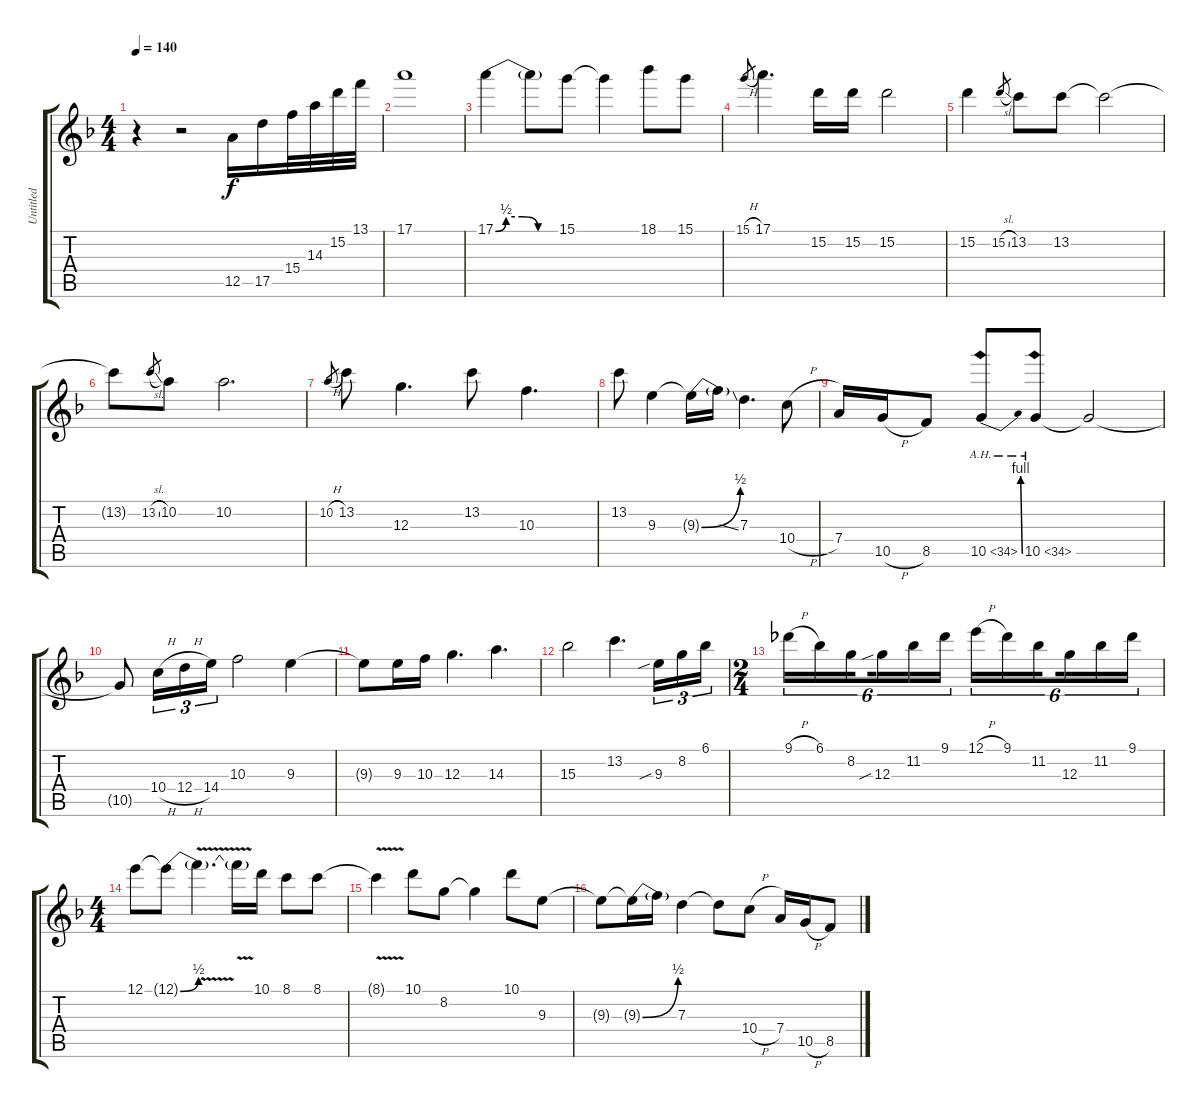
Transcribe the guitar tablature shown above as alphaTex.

\track ("Untitled" "Untitled") {instrument distortionguitar}
\staff {score tabs}
\tuning (E4 B3 G3 D3 A2 E2) {hide}
\ts (4 4)
\tempo 140
\clef g2
\ks f
r.4{dy f instrument distortionguitar} r.2 12.5.16 17.5.16 15.4.32 14.3.32 15.2.32 13.1.32 |
17.1.1 |
17.1{be (custom 0 0 10 2 25 2 40 0 60 0)}.4 17.1{t}.8 15.1.8 15.1{t}.4 18.1.8 15.1.8 |
15.1{h}.8{gr} 17.1.4{d} 15.2.16 15.2.16 15.2.2 |
15.2.4 15.2{sl}.8{gr} 13.2.8 13.2.8 13.2{t}.2 |
13.2{t}.8 13.2{sl}.8{gr} 10.2.8 10.2.2{d} |
10.2{h}.8{gr} 13.2.8 12.3.4{d} 13.2.8 10.3.4{d} |
13.2.8 9.3.4 9.3{be (bend 0 0 60 2) t}.16 9.3{ss t}.16 7.3.4{d} 10.4{h}.8 |
7.4.16 10.5{h}.16 8.5.8 10.5{be (bend 0 0 60 4) ah 24}.8 10.5{ah 24}.8 10.5{t}.2 |
10.5{t}.8 10.4{h}.16{tu (3 2)} 12.4{h}.16{tu (3 2)} 14.4.16{tu (3 2)} 10.3.2 9.3.4 |
9.3{t}.8 9.3.16 10.3.16 12.3.4{d} 14.3.4{d} |
15.3.2 13.2.4{d} 9.3{sib}.16{tu (3 2)} 8.2.16{tu (3 2)} 6.1.16{tu (3 2)} |
\ts (2 4)
9.1{h}.16{tu (6 4)} 6.1.16{tu (6 4)} 8.2.16{tu (6 4) beam splitsecondary} 12.3{sib}.16{tu (6 4)} 11.2.16{tu (6 4)} 9.1.16{tu (6 4)} 12.1{h}.16{tu (6 4)} 9.1.16{tu (6 4)} 11.2.16{tu (6 4) beam splitsecondary} 12.3.16{tu (6 4)} 11.2.16{tu (6 4)} 9.1.16{tu (6 4)} |
\ts (4 4)
12.1.8 12.1{be (bend 0 0 60 2) t}.8 12.1{v t}.4{d} 12.1{t}.16 10.1.16 8.1.8 8.1.8 |
8.1{v t}.4 10.1.8 8.2.8 8.2{t}.4 10.1.8 9.3.8 |
9.3{t}.8 9.3{be (bend 0 0 60 2) t}.16 9.3{t}.16 7.3.4 7.3{t}.8 10.4{h}.8 7.4.16 10.5{h}.16 8.5.8
